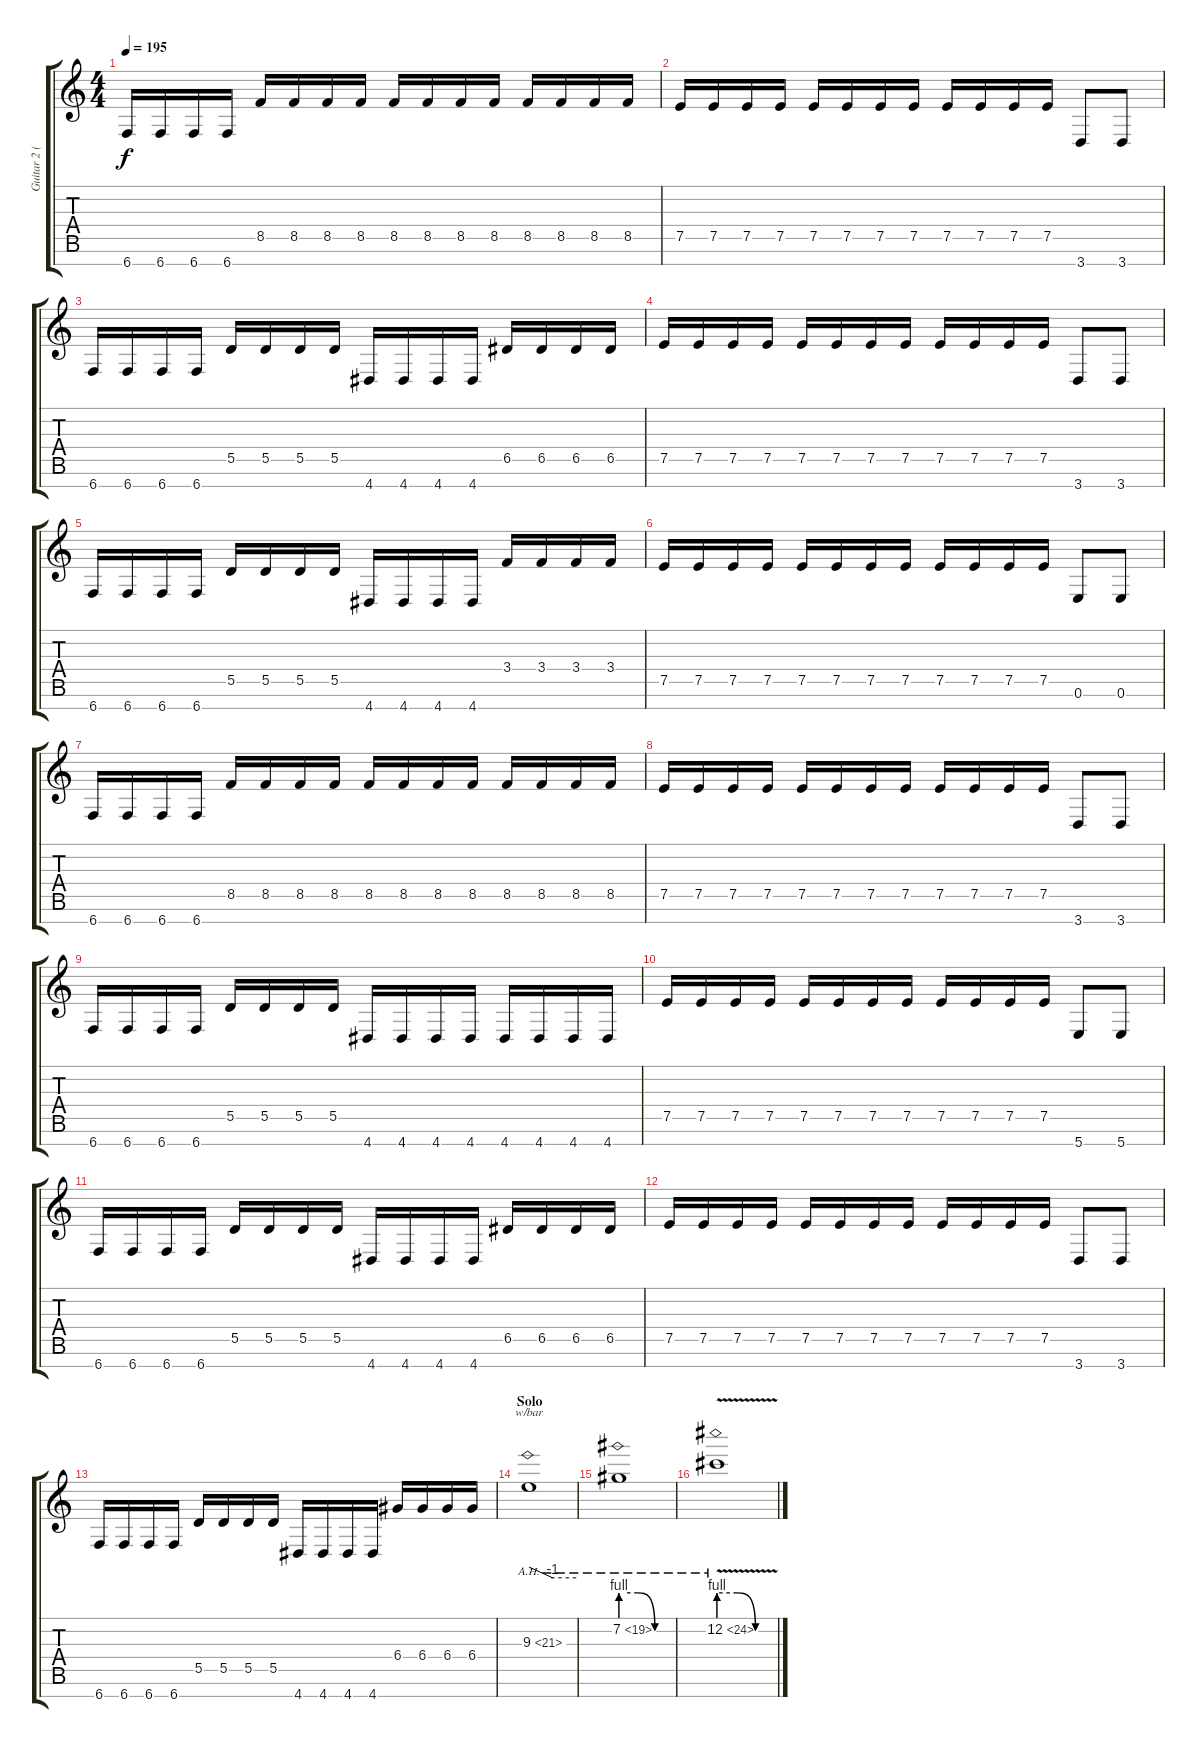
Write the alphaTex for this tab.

\track ("Guitar 2 (7 String)" "Guitar 2 (") {instrument overdrivenguitar}
\staff {score tabs}
\tuning (E4 B3 G3 D3 A2 E2 B1) {hide}
\ts (4 4)
\tempo 195
\clef g2
\ks c
6.7.16{dy f} 6.7.16 6.7.16 6.7.16 8.5.16 8.5.16 8.5.16 8.5.16 8.5.16 8.5.16 8.5.16 8.5.16 8.5.16 8.5.16 8.5.16 8.5.16 |
7.5.16 7.5.16 7.5.16 7.5.16 7.5.16 7.5.16 7.5.16 7.5.16 7.5.16 7.5.16 7.5.16 7.5.16 3.7.8 3.7.8 |
6.7.16 6.7.16 6.7.16 6.7.16 5.5.16 5.5.16 5.5.16 5.5.16 4.7.16 4.7.16 4.7.16 4.7.16 6.5.16 6.5.16 6.5.16 6.5.16 |
7.5.16 7.5.16 7.5.16 7.5.16 7.5.16 7.5.16 7.5.16 7.5.16 7.5.16 7.5.16 7.5.16 7.5.16 3.7.8 3.7.8 |
6.7.16 6.7.16 6.7.16 6.7.16 5.5.16 5.5.16 5.5.16 5.5.16 4.7.16 4.7.16 4.7.16 4.7.16 3.4.16 3.4.16 3.4.16 3.4.16 |
7.5.16 7.5.16 7.5.16 7.5.16 7.5.16 7.5.16 7.5.16 7.5.16 7.5.16 7.5.16 7.5.16 7.5.16 0.6.8 0.6.8 |
6.7.16 6.7.16 6.7.16 6.7.16 8.5.16 8.5.16 8.5.16 8.5.16 8.5.16 8.5.16 8.5.16 8.5.16 8.5.16 8.5.16 8.5.16 8.5.16 |
7.5.16 7.5.16 7.5.16 7.5.16 7.5.16 7.5.16 7.5.16 7.5.16 7.5.16 7.5.16 7.5.16 7.5.16 3.7.8 3.7.8 |
6.7.16 6.7.16 6.7.16 6.7.16 5.5.16 5.5.16 5.5.16 5.5.16 4.7.16 4.7.16 4.7.16 4.7.16 4.7.16 4.7.16 4.7.16 4.7.16 |
7.5.16 7.5.16 7.5.16 7.5.16 7.5.16 7.5.16 7.5.16 7.5.16 7.5.16 7.5.16 7.5.16 7.5.16 5.7.8 5.7.8 |
6.7.16 6.7.16 6.7.16 6.7.16 5.5.16 5.5.16 5.5.16 5.5.16 4.7.16 4.7.16 4.7.16 4.7.16 6.5.16 6.5.16 6.5.16 6.5.16 |
7.5.16 7.5.16 7.5.16 7.5.16 7.5.16 7.5.16 7.5.16 7.5.16 7.5.16 7.5.16 7.5.16 7.5.16 3.7.8 3.7.8 |
6.7.16 6.7.16 6.7.16 6.7.16 5.5.16 5.5.16 5.5.16 5.5.16 4.7.16 4.7.16 4.7.16 4.7.16 6.4.16 6.4.16 6.4.16 6.4.16 |
\section ("" "Solo")
9.3{ah 12}.1{tbe (custom default 0 0 30 -4 60 -4)} |
7.2{be (custom 0 4 20 4 40 0 60 0) ah 12}.1 |
12.2{be (custom 0 4 20 4 40 0 60 0) ah 12 v}.1
